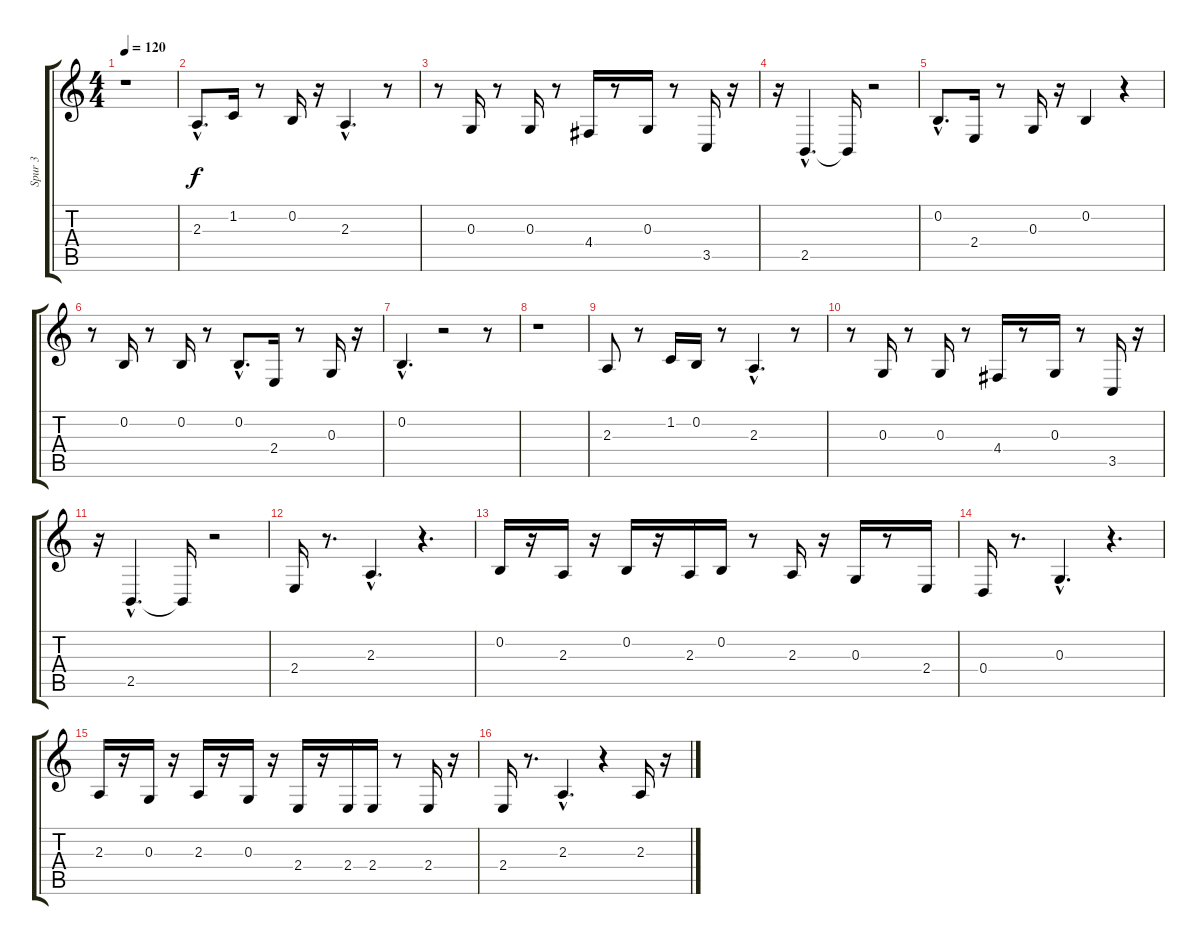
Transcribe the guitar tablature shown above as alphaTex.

\track ("Spur 3" "Spur 3") {instrument pad1newage}
\staff {score tabs}
\tuning (E4 B3 G3 D3 A2 E2) {hide}
\ts (4 4)
\tempo 120
\clef g2
\ks c
r.1{dy f} |
2.3{hac}.8{d} 1.2.16 r.8 0.2.16 r.16 2.3{hac}.4{d} r.8 |
r.8 0.3.16 r.8 0.3.16 r.8 4.4.16 r.8 0.3.16 r.8 3.5.16 r.16 |
r.16 2.5{hac}.4{d} 2.5{t}.16 r.2 |
0.2{hac}.8{d} 2.4.16 r.8 0.3.16 r.16 0.2.4 r.4 |
r.8 0.2.16 r.8 0.2.16 r.8 0.2{hac}.8{d} 2.4.16 r.8 0.3.16 r.16 |
0.2{hac}.4{d} r.2 r.8 |
r.1 |
2.3.8 r.8 1.2.16 0.2.16 r.8 2.3{hac}.4{d} r.8 |
r.8 0.3.16 r.8 0.3.16 r.8 4.4.16 r.8 0.3.16 r.8 3.5.16 r.16 |
r.16 2.5{hac}.4{d} 2.5{t}.16 r.2 |
2.4.16 r.8{d} 2.3{hac}.4{d} r.4{d} |
0.2.16 r.16 2.3.16 r.16 0.2.16 r.16 2.3.16 0.2.16 r.8 2.3.16 r.16 0.3.16 r.8 2.4.16 |
0.4.16 r.8{d} 0.3{hac}.4{d} r.4{d} |
2.3.16 r.16 0.3.16 r.16 2.3.16 r.16 0.3.16 r.16 2.4.16 r.16 2.4.16 2.4.16 r.8 2.4.16 r.16 |
2.4.16 r.8{d} 2.3{hac}.4{d} r.4 2.3.16 r.16
